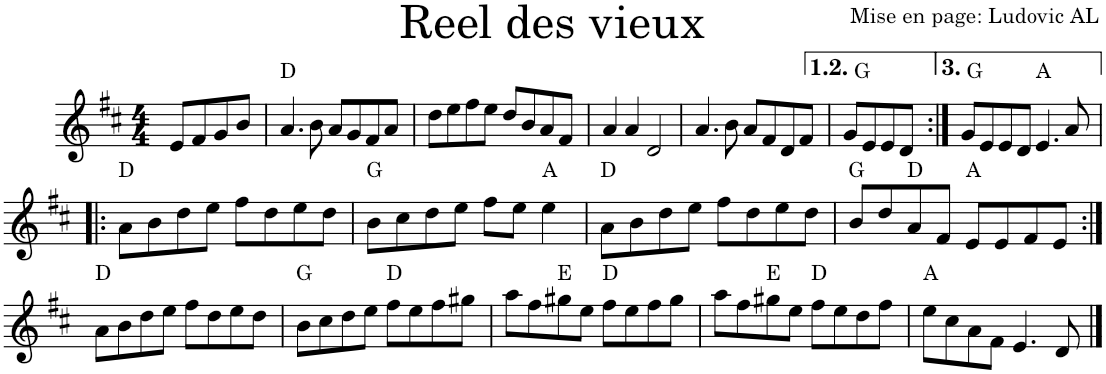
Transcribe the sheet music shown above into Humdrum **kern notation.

**kern	**harte
*part1	*part1
*staff1	*
*I"Voice	*
*I'V	*
*clefG2	*
*k[f#c#]	*
*M4/4	*
=1	=1
8e/L	.
8f#/	.
8g/	.
8b/J	.
=2	=2
4.a/	D:maj
8b\	.
8a/L	.
8g/	.
8f#/	.
8a/J	.
=3	=3
8dd\L	.
8ee\	.
8ff#\	.
8ee\J	.
8dd/L	.
8b/	.
8a/	.
8f#/J	.
=4	=4
4a/	.
4a/	.
2d/	.
=5	=5
4.a/	.
8b\	.
8a/L	.
8f#/	.
8d/	.
8f#/J	.
=6	=6
8g/L	G:maj
8e/	.
8e/	.
8d/J	.
=7:|!	=7:|!
8g/L	G:maj
8e/	.
8e/	.
8d/J	.
4.e/	A:maj
8a/	.
!!LO:LB:g=z
=8!|:	=8!|:
8a\L	D:maj
8b\	.
8dd\	.
8ee\J	.
8ff#\L	.
8dd\	.
8ee\	.
8dd\J	.
=9	=9
8b\L	G:maj
8cc#\	.
8dd\	.
8ee\J	.
8ff#\L	.
8ee\J	.
4ee\	A:maj
=10	=10
8a\L	D:maj
8b\	.
8dd\	.
8ee\J	.
8ff#\L	.
8dd\	.
8ee\	.
8dd\J	.
=11	=11
8b/L	G:maj
8dd/	.
8a/	D:maj
8f#/J	.
8e/L	A:maj
8e/	.
8f#/	.
8e/J	.
!!LO:LB:g=z
=12:|!	=12:|!
8a\L	D:maj
8b\	.
8dd\	.
8ee\J	.
8ff#\L	.
8dd\	.
8ee\	.
8dd\J	.
=13	=13
8b\L	G:maj
8cc#\	.
8dd\	.
8ee\J	.
8ff#\L	D:maj
8ee\	.
8ff#\	.
8gg#X\J	.
=14	=14
8aa\L	.
8ff#\	.
8gg#X\	E:maj
8ee\J	.
8ff#\L	D:maj
8ee\	.
8ff#\	.
8gg#\J	.
=15	=15
8aa\L	.
8ff#\	.
8gg#X\	E:maj
8ee\J	.
8ff#\L	D:maj
8ee\	.
8dd\	.
8ff#\J	.
=16	=16
8ee\L	A:maj
8cc#\	.
8a\	.
8f#\J	.
4.e/	.
8d/	.
==	==
*-	*-
